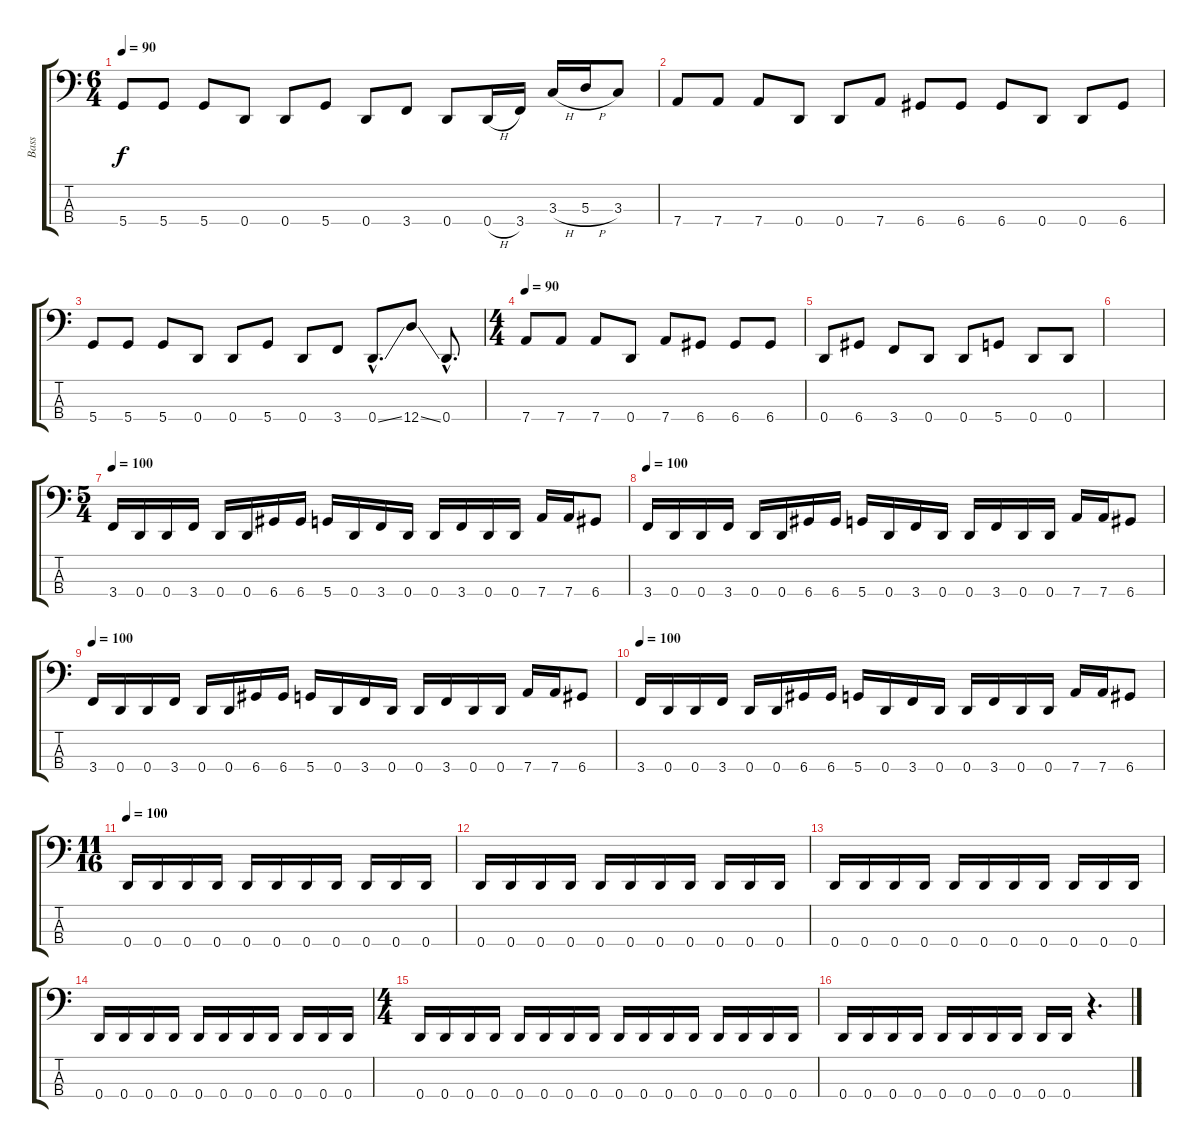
\track ("Bass" "Bass") {instrument slapbass2}
\staff {score tabs}
\tuning (G2 D2 A1 D1) {hide}
\ts (6 4)
\tempo 90
\clef f4
\ks c
5.4.8{dy f} 5.4.8 5.4.8 0.4.8 0.4.8 5.4.8 0.4.8 3.4.8 0.4.8 0.4{h}.16 3.4.16 3.3{h}.16 5.3{h}.16 3.3.8 |
7.4.8 7.4.8 7.4.8 0.4.8 0.4.8 7.4.8 6.4.8 6.4.8 6.4.8 0.4.8 0.4.8 6.4.8 |
5.4.8 5.4.8 5.4.8 0.4.8 0.4.8 5.4.8 0.4.8 3.4.8 0.4{ss hac}.8{d} 12.4{ss}.8 0.4{hac}.8{d} |
\ts (4 4)
\tempo 90
7.4.8 7.4.8 7.4.8 0.4.8 7.4.8 6.4.8 6.4.8 6.4.8 |
0.4.8 6.4.8 3.4.8 0.4.8 0.4.8 5.4.8 0.4.8 0.4.8 |
|
\ts (5 4)
\tempo 100
3.4.16 0.4.16 0.4.16 3.4.16 0.4.16 0.4.16 6.4.16 6.4.16 5.4.16 0.4.16 3.4.16 0.4.16 0.4.16 3.4.16 0.4.16 0.4.16 7.4.16 7.4.16 6.4.8 |
\tempo 100
3.4.16 0.4.16 0.4.16 3.4.16 0.4.16 0.4.16 6.4.16 6.4.16 5.4.16 0.4.16 3.4.16 0.4.16 0.4.16 3.4.16 0.4.16 0.4.16 7.4.16 7.4.16 6.4.8 |
\tempo 100
3.4.16 0.4.16 0.4.16 3.4.16 0.4.16 0.4.16 6.4.16 6.4.16 5.4.16 0.4.16 3.4.16 0.4.16 0.4.16 3.4.16 0.4.16 0.4.16 7.4.16 7.4.16 6.4.8 |
\tempo 100
3.4.16 0.4.16 0.4.16 3.4.16 0.4.16 0.4.16 6.4.16 6.4.16 5.4.16 0.4.16 3.4.16 0.4.16 0.4.16 3.4.16 0.4.16 0.4.16 7.4.16 7.4.16 6.4.8 |
\ts (11 16)
\tempo 100
0.4.16 0.4.16 0.4.16 0.4.16 0.4.16 0.4.16 0.4.16 0.4.16 0.4.16 0.4.16 0.4.16 |
0.4.16 0.4.16 0.4.16 0.4.16 0.4.16 0.4.16 0.4.16 0.4.16 0.4.16 0.4.16 0.4.16 |
0.4.16 0.4.16 0.4.16 0.4.16 0.4.16 0.4.16 0.4.16 0.4.16 0.4.16 0.4.16 0.4.16 |
0.4.16 0.4.16 0.4.16 0.4.16 0.4.16 0.4.16 0.4.16 0.4.16 0.4.16 0.4.16 0.4.16 |
\ts (4 4)
0.4.16 0.4.16 0.4.16 0.4.16 0.4.16 0.4.16 0.4.16 0.4.16 0.4.16 0.4.16 0.4.16 0.4.16 0.4.16 0.4.16 0.4.16 0.4.16 |
0.4.16 0.4.16 0.4.16 0.4.16 0.4.16 0.4.16 0.4.16 0.4.16 0.4.16 0.4.16 r.4{d}
